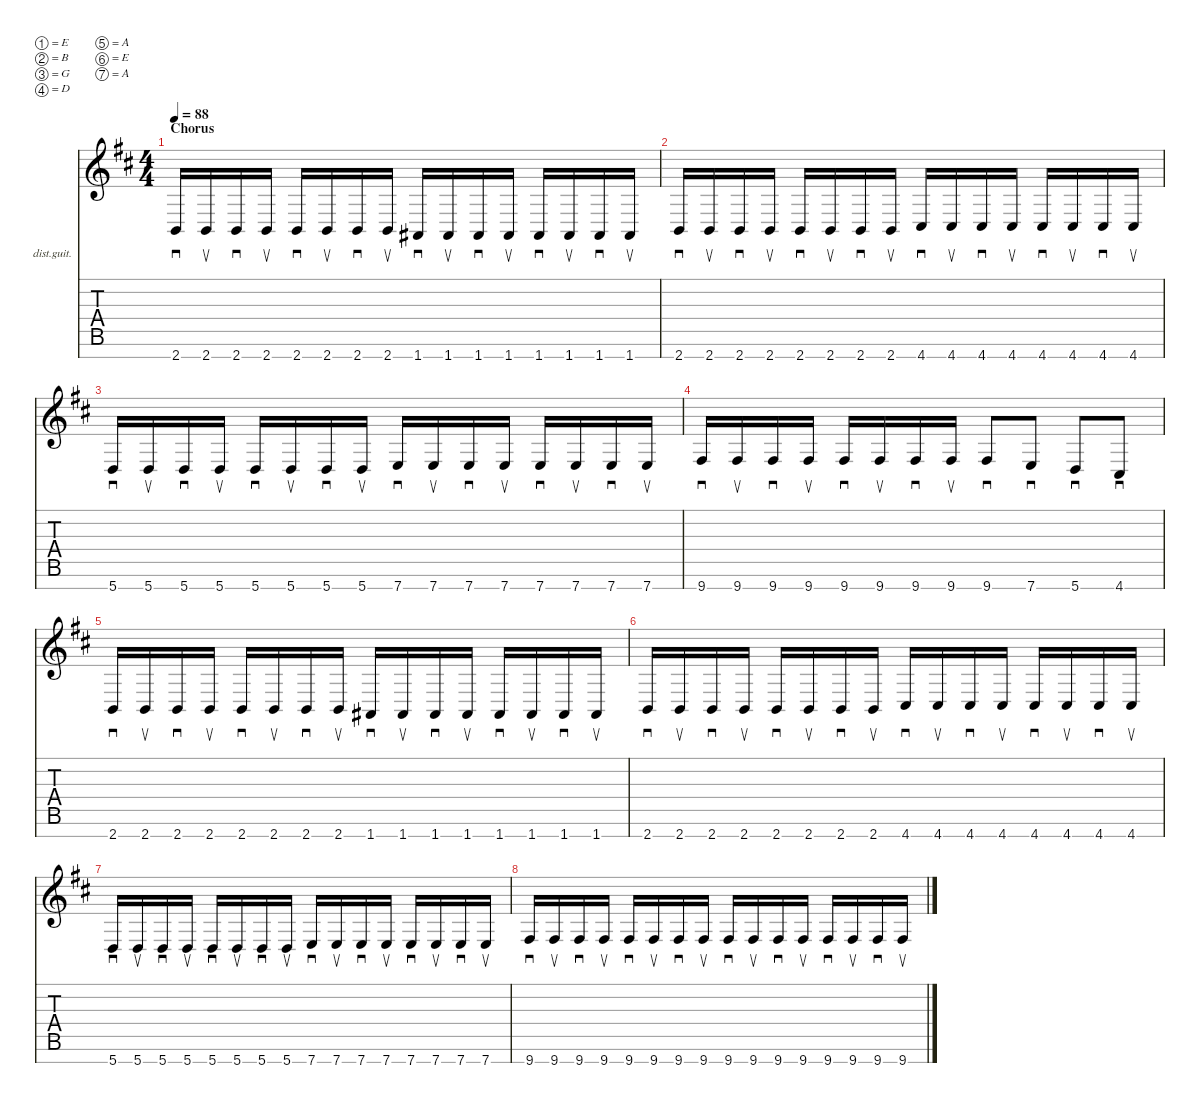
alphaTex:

\defaultSystemsLayout 4
\hideDynamics
\bracketExtendMode nobrackets
\firstSystemTrackNameOrientation horizontal
\otherSystemsTrackNameOrientation horizontal
\track ("Distortion Guitar" "dist.guit.") {defaultSystemsLayout 2 instrument distortionguitar}
\staff {score tabs}
\tuning (E4 B3 G3 D3 A2 E2 A1)
\ts (4 4)
\section ("" "Chorus")
\tempo 88
\clef g2
\scale
1.05412
\ks bminor
2.7{acc forcenatural}.16{sd dy mf beam Up} 2.7{acc forcenatural}.16{su beam Up} 2.7{acc forcenatural}.16{sd beam Up} 2.7{acc forcenatural}.16{su beam Up} 2.7{acc forcenatural}.16{sd beam Up} 2.7{acc forcenatural}.16{su beam Up} 2.7{acc forcenatural}.16{sd beam Up} 2.7{acc forcenatural}.16{su beam Up} 1.7{acc #}.16{sd beam Up} 1.7{acc #}.16{su beam Up} 1.7{acc #}.16{sd beam Up} 1.7{acc #}.16{su beam Up} 1.7{acc #}.16{sd beam Up} 1.7{acc #}.16{su beam Up} 1.7{acc #}.16{sd beam Up} 1.7{acc #}.16{su beam Up} |
\scale
0.945884 2.7{acc forcenatural}.16{sd beam Up} 2.7{acc forcenatural}.16{su beam Up} 2.7{acc forcenatural}.16{sd beam Up} 2.7{acc forcenatural}.16{su beam Up} 2.7{acc forcenatural}.16{sd beam Up} 2.7{acc forcenatural}.16{su beam Up} 2.7{acc forcenatural}.16{sd beam Up} 2.7{acc forcenatural}.16{su beam Up} 4.7{acc #}.16{sd beam Up} 4.7{acc #}.16{su beam Up} 4.7{acc #}.16{sd beam Up} 4.7{acc #}.16{su beam Up} 4.7{acc #}.16{sd beam Up} 4.7{acc #}.16{su beam Up} 4.7{acc #}.16{sd beam Up} 4.7{acc #}.16{su beam Up} |
\scale
1.05412 5.7{acc forcenatural}.16{sd beam Up} 5.7{acc forcenatural}.16{su beam Up} 5.7{acc forcenatural}.16{sd beam Up} 5.7{acc forcenatural}.16{su beam Up} 5.7{acc forcenatural}.16{sd beam Up} 5.7{acc forcenatural}.16{su beam Up} 5.7{acc forcenatural}.16{sd beam Up} 5.7{acc forcenatural}.16{su beam Up} 7.7{acc forcenatural}.16{sd beam Up} 7.7{acc forcenatural}.16{su beam Up} 7.7{acc forcenatural}.16{sd beam Up} 7.7{acc forcenatural}.16{su beam Up} 7.7{acc forcenatural}.16{sd beam Up} 7.7{acc forcenatural}.16{su beam Up} 7.7{acc forcenatural}.16{sd beam Up} 7.7{acc forcenatural}.16{su beam Up} |
\scale
0.945884 9.7{acc #}.16{sd beam Up} 9.7{acc #}.16{su beam Up} 9.7{acc #}.16{sd beam Up} 9.7{acc #}.16{su beam Up} 9.7{acc #}.16{sd beam Up} 9.7{acc #}.16{su beam Up} 9.7{acc #}.16{sd beam Up} 9.7{acc #}.16{su beam Up} 9.7{acc #}.8{sd beam Up} 7.7{acc forcenatural}.8{sd beam Up} 5.7{acc forcenatural}.8{sd beam Up} 4.7{acc #}.8{sd beam Up} |
\scale
1.05412 2.7{acc forcenatural}.16{sd beam Up} 2.7{acc forcenatural}.16{su beam Up} 2.7{acc forcenatural}.16{sd beam Up} 2.7{acc forcenatural}.16{su beam Up} 2.7{acc forcenatural}.16{sd beam Up} 2.7{acc forcenatural}.16{su beam Up} 2.7{acc forcenatural}.16{sd beam Up} 2.7{acc forcenatural}.16{su beam Up} 1.7{acc #}.16{sd beam Up} 1.7{acc #}.16{su beam Up} 1.7{acc #}.16{sd beam Up} 1.7{acc #}.16{su beam Up} 1.7{acc #}.16{sd beam Up} 1.7{acc #}.16{su beam Up} 1.7{acc #}.16{sd beam Up} 1.7{acc #}.16{su beam Up} |
\scale
0.945884 2.7{acc forcenatural}.16{sd beam Up} 2.7{acc forcenatural}.16{su beam Up} 2.7{acc forcenatural}.16{sd beam Up} 2.7{acc forcenatural}.16{su beam Up} 2.7{acc forcenatural}.16{sd beam Up} 2.7{acc forcenatural}.16{su beam Up} 2.7{acc forcenatural}.16{sd beam Up} 2.7{acc forcenatural}.16{su beam Up} 4.7{acc #}.16{sd beam Up} 4.7{acc #}.16{su beam Up} 4.7{acc #}.16{sd beam Up} 4.7{acc #}.16{su beam Up} 4.7{acc #}.16{sd beam Up} 4.7{acc #}.16{su beam Up} 4.7{acc #}.16{sd beam Up} 4.7{acc #}.16{su beam Up} |
\scale
1.05412 5.7{acc forcenatural}.16{sd beam Up} 5.7{acc forcenatural}.16{su beam Up} 5.7{acc forcenatural}.16{sd beam Up} 5.7{acc forcenatural}.16{su beam Up} 5.7{acc forcenatural}.16{sd beam Up} 5.7{acc forcenatural}.16{su beam Up} 5.7{acc forcenatural}.16{sd beam Up} 5.7{acc forcenatural}.16{su beam Up} 7.7{acc forcenatural}.16{sd beam Up} 7.7{acc forcenatural}.16{su beam Up} 7.7{acc forcenatural}.16{sd beam Up} 7.7{acc forcenatural}.16{su beam Up} 7.7{acc forcenatural}.16{sd beam Up} 7.7{acc forcenatural}.16{su beam Up} 7.7{acc forcenatural}.16{sd beam Up} 7.7{acc forcenatural}.16{su beam Up} |
\scale
0.945884 9.7{acc #}.16{sd beam Up} 9.7{acc #}.16{su beam Up} 9.7{acc #}.16{sd beam Up} 9.7{acc #}.16{su beam Up} 9.7{acc #}.16{sd beam Up} 9.7{acc #}.16{su beam Up} 9.7{acc #}.16{sd beam Up} 9.7{acc #}.16{su beam Up} 9.7{acc #}.16{sd beam Up} 9.7{acc #}.16{su beam Up} 9.7{acc #}.16{sd beam Up} 9.7{acc #}.16{su beam Up} 9.7{acc #}.16{sd beam Up} 9.7{acc #}.16{su beam Up} 9.7{acc #}.16{sd beam Up} 9.7{acc #}.16{su beam Up}
